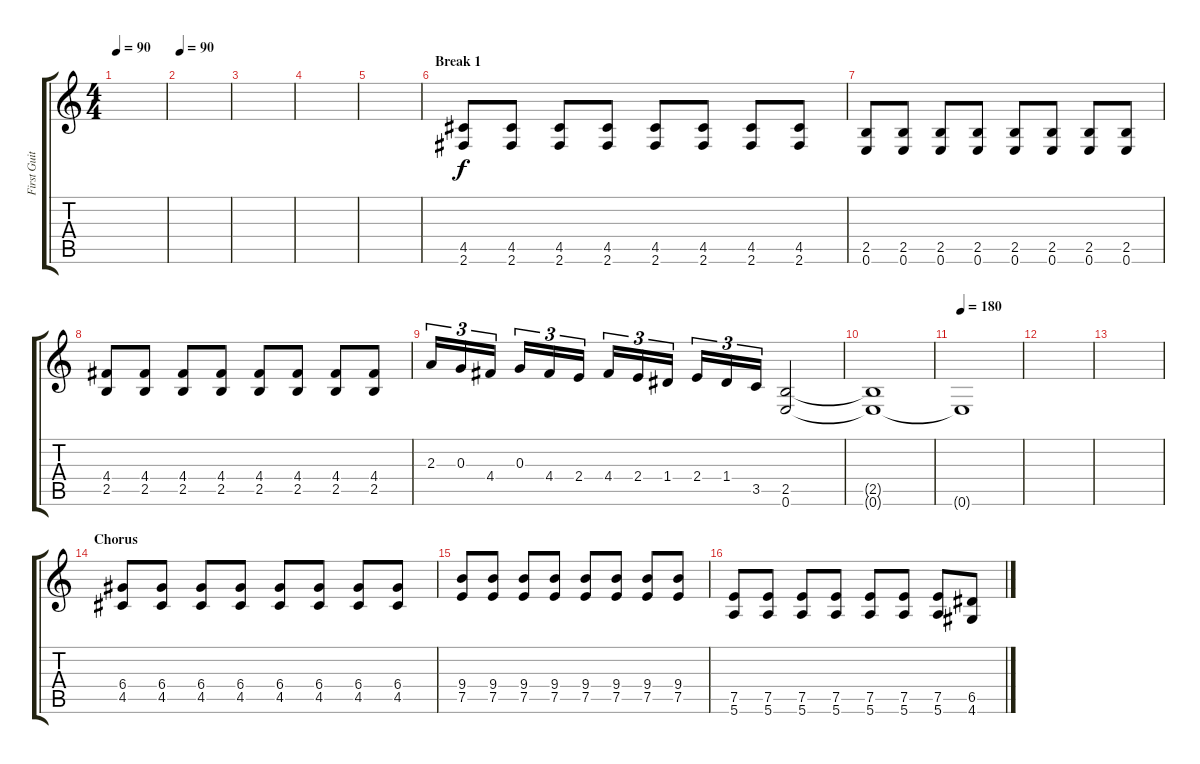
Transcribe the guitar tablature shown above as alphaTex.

\track ("First Guitar" "First Guit") {instrument distortionguitar}
\staff {score tabs}
\tuning (E4 B3 G3 D3 A2 E2) {hide}
\ts (4 4)
\tempo 90
\clef g2
\ks c
|
\tempo 90
|
|
|
|
\section ("" "Break 1")
(4.5 2.6).8 (4.5 2.6).8 (4.5 2.6).8 (4.5 2.6).8 (4.5 2.6).8 (4.5 2.6).8 (4.5 2.6).8 (4.5 2.6).8 |
(2.5 0.6).8 (2.5 0.6).8 (2.5 0.6).8 (2.5 0.6).8 (2.5 0.6).8 (2.5 0.6).8 (2.5 0.6).8 (2.5 0.6).8 |
(4.4 2.5).8 (4.4 2.5).8 (4.4 2.5).8 (4.4 2.5).8 (4.4 2.5).8 (4.4 2.5).8 (4.4 2.5).8 (4.4 2.5).8 |
2.3.16{tu (3 2)} 0.3.16{tu (3 2)} 4.4.16{tu (3 2)} 0.3.16{tu (3 2)} 4.4.16{tu (3 2)} 2.4.16{tu (3 2)} 4.4.16{tu (3 2)} 2.4.16{tu (3 2)} 1.4.16{tu (3 2)} 2.4.16{tu (3 2)} 1.4.16{tu (3 2)} 3.5.16{tu (3 2)} (2.5 0.6).2 |
(2.5{t} 0.6{t}).1 |
\tempo 180
0.6{t}.1 |
|
|
\section ("" "Chorus")
(6.4 4.5).8 (6.4 4.5).8 (6.4 4.5).8 (6.4 4.5).8 (6.4 4.5).8 (6.4 4.5).8 (6.4 4.5).8 (6.4 4.5).8 |
(9.4 7.5).8 (9.4 7.5).8 (9.4 7.5).8 (9.4 7.5).8 (9.4 7.5).8 (9.4 7.5).8 (9.4 7.5).8 (9.4 7.5).8 |
(7.5 5.6).8 (7.5 5.6).8 (7.5 5.6).8 (7.5 5.6).8 (7.5 5.6).8 (7.5 5.6).8 (7.5 5.6).8 (6.5 4.6).8
